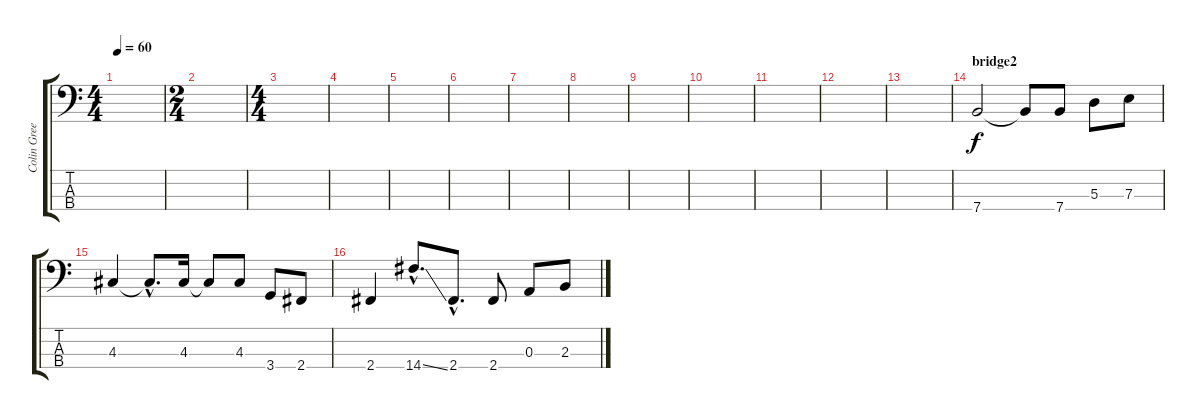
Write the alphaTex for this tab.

\track ("Colin Greenwood" "Colin Gree") {instrument electricbassfinger}
\staff {score tabs}
\tuning (G2 D2 A1 E1) {hide}
\ts (4 4)
\tempo 60
\clef f4
\ks c
|
\ts (2 4)
|
\ts (4 4)
|
|
|
|
|
|
|
|
|
|
|
\section ("" "bridge2")
7.4.2 7.4{t}.8 7.4.8 5.3.8 7.3.8 |
4.3.4 4.3{hac t}.8{d} 4.3.16 4.3{t}.8 4.3.8 3.4.8 2.4.8 |
2.4.4 14.4{ss hac}.8{d} 2.4{hac}.8{d} 2.4.8 0.3.8 2.3.8
